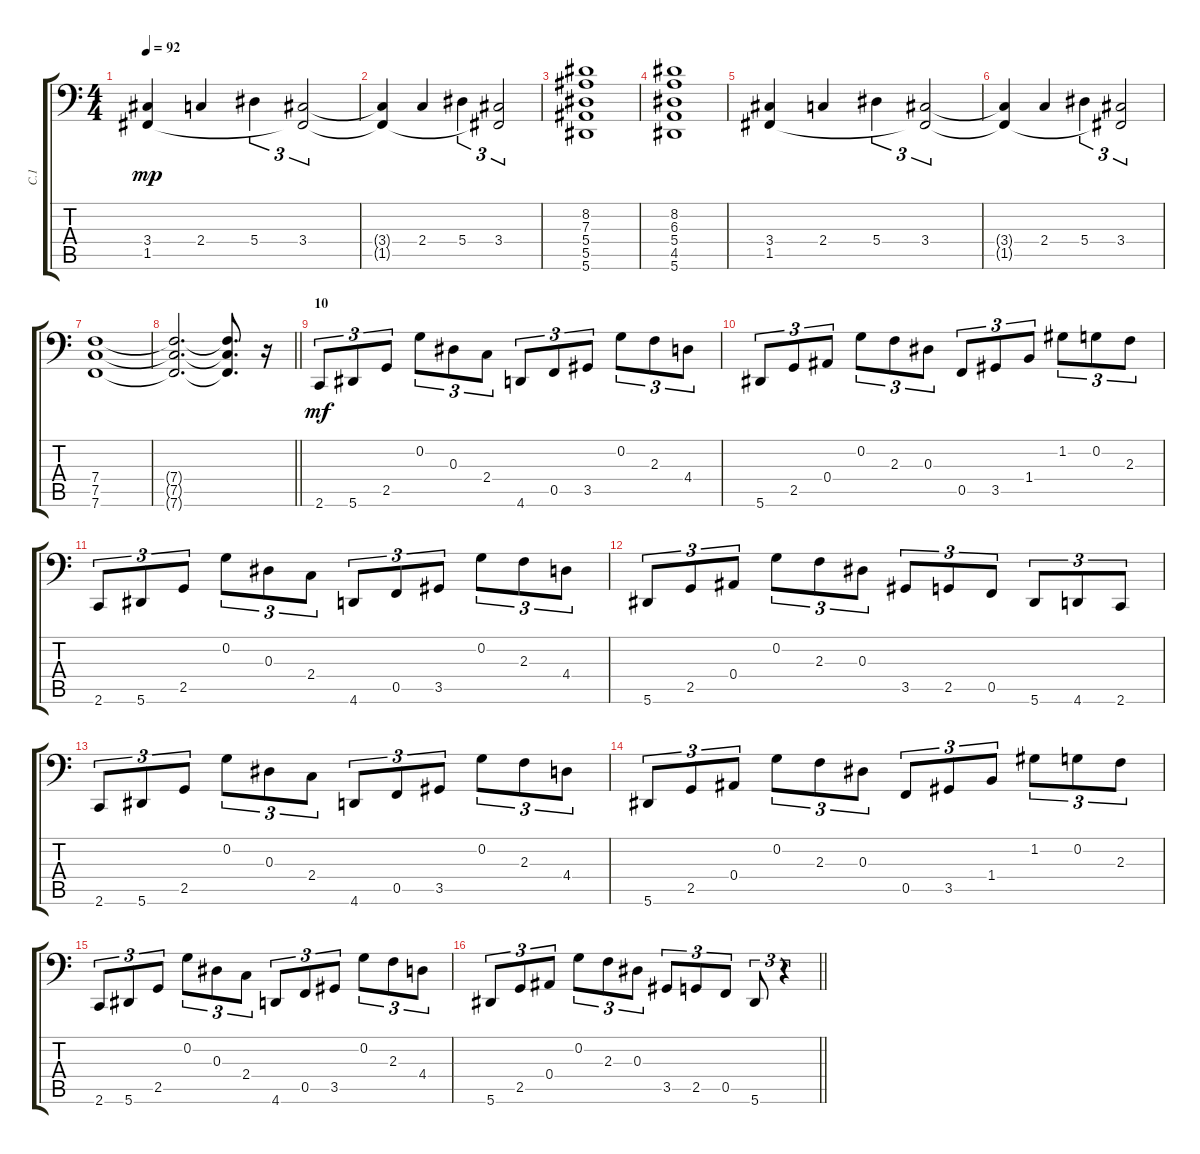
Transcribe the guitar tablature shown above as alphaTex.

\track ("С.1" "С.1") {instrument stringensemble1}
\staff {score tabs}
\tuning (C4 G3 Eb3 Bb2 F2 Bb1) {hide}
\ts (4 4)
\tempo 92
\clef f4
\ks c
(3.4 1.5).4{dy mp} 2.4.4 5.4.4{tu (3 2)} (3.4 1.5{t}).2{tu (3 2)} |
(3.4{t} 1.5{t}).4 2.4.4 5.4.4{tu (3 2)} (3.4 1.5{t}).2{tu (3 2)} |
(8.2 7.3 5.4 5.5 5.6).1 |
(8.2 6.3 5.4 4.5 5.6).1 |
(3.4 1.5).4 2.4.4 5.4.4{tu (3 2)} (3.4 1.5{t}).2{tu (3 2)} |
(3.4{t} 1.5{t}).4 2.4.4 5.4.4{tu (3 2)} (3.4 1.5{t}).2{tu (3 2)} |
(7.4 7.5 7.6).1 |
\barLineRight lightlight
(7.4{t} 7.5{t} 7.6{t}).2{d} (7.4{t} 7.5{t} 7.6{t}).8{d} r.16 |
\section ("" "10")
2.6.8{tu (3 2) dy mf} 5.6.8{tu (3 2)} 2.5.8{tu (3 2)} 0.2.8{tu (3 2)} 0.3.8{tu (3 2)} 2.4.8{tu (3 2)} 4.6.8{tu (3 2)} 0.5.8{tu (3 2)} 3.5.8{tu (3 2)} 0.2.8{tu (3 2)} 2.3.8{tu (3 2)} 4.4.8{tu (3 2)} |
5.6.8{tu (3 2)} 2.5.8{tu (3 2)} 0.4.8{tu (3 2)} 0.2.8{tu (3 2)} 2.3.8{tu (3 2)} 0.3.8{tu (3 2)} 0.5.8{tu (3 2)} 3.5.8{tu (3 2)} 1.4.8{tu (3 2)} 1.2.8{tu (3 2)} 0.2.8{tu (3 2)} 2.3.8{tu (3 2)} |
2.6.8{tu (3 2)} 5.6.8{tu (3 2)} 2.5.8{tu (3 2)} 0.2.8{tu (3 2)} 0.3.8{tu (3 2)} 2.4.8{tu (3 2)} 4.6.8{tu (3 2)} 0.5.8{tu (3 2)} 3.5.8{tu (3 2)} 0.2.8{tu (3 2)} 2.3.8{tu (3 2)} 4.4.8{tu (3 2)} |
5.6.8{tu (3 2)} 2.5.8{tu (3 2)} 0.4.8{tu (3 2)} 0.2.8{tu (3 2)} 2.3.8{tu (3 2)} 0.3.8{tu (3 2)} 3.5.8{tu (3 2)} 2.5.8{tu (3 2)} 0.5.8{tu (3 2)} 5.6.8{tu (3 2)} 4.6.8{tu (3 2)} 2.6.8{tu (3 2)} |
2.6.8{tu (3 2)} 5.6.8{tu (3 2)} 2.5.8{tu (3 2)} 0.2.8{tu (3 2)} 0.3.8{tu (3 2)} 2.4.8{tu (3 2)} 4.6.8{tu (3 2)} 0.5.8{tu (3 2)} 3.5.8{tu (3 2)} 0.2.8{tu (3 2)} 2.3.8{tu (3 2)} 4.4.8{tu (3 2)} |
5.6.8{tu (3 2)} 2.5.8{tu (3 2)} 0.4.8{tu (3 2)} 0.2.8{tu (3 2)} 2.3.8{tu (3 2)} 0.3.8{tu (3 2)} 0.5.8{tu (3 2)} 3.5.8{tu (3 2)} 1.4.8{tu (3 2)} 1.2.8{tu (3 2)} 0.2.8{tu (3 2)} 2.3.8{tu (3 2)} |
2.6.8{tu (3 2)} 5.6.8{tu (3 2)} 2.5.8{tu (3 2)} 0.2.8{tu (3 2)} 0.3.8{tu (3 2)} 2.4.8{tu (3 2)} 4.6.8{tu (3 2)} 0.5.8{tu (3 2)} 3.5.8{tu (3 2)} 0.2.8{tu (3 2)} 2.3.8{tu (3 2)} 4.4.8{tu (3 2)} |
\barLineRight lightlight
5.6.8{tu (3 2)} 2.5.8{tu (3 2)} 0.4.8{tu (3 2)} 0.2.8{tu (3 2)} 2.3.8{tu (3 2)} 0.3.8{tu (3 2)} 3.5.8{tu (3 2)} 2.5.8{tu (3 2)} 0.5.8{tu (3 2)} 5.6.8{tu (3 2)} r.4{tu (3 2)}
